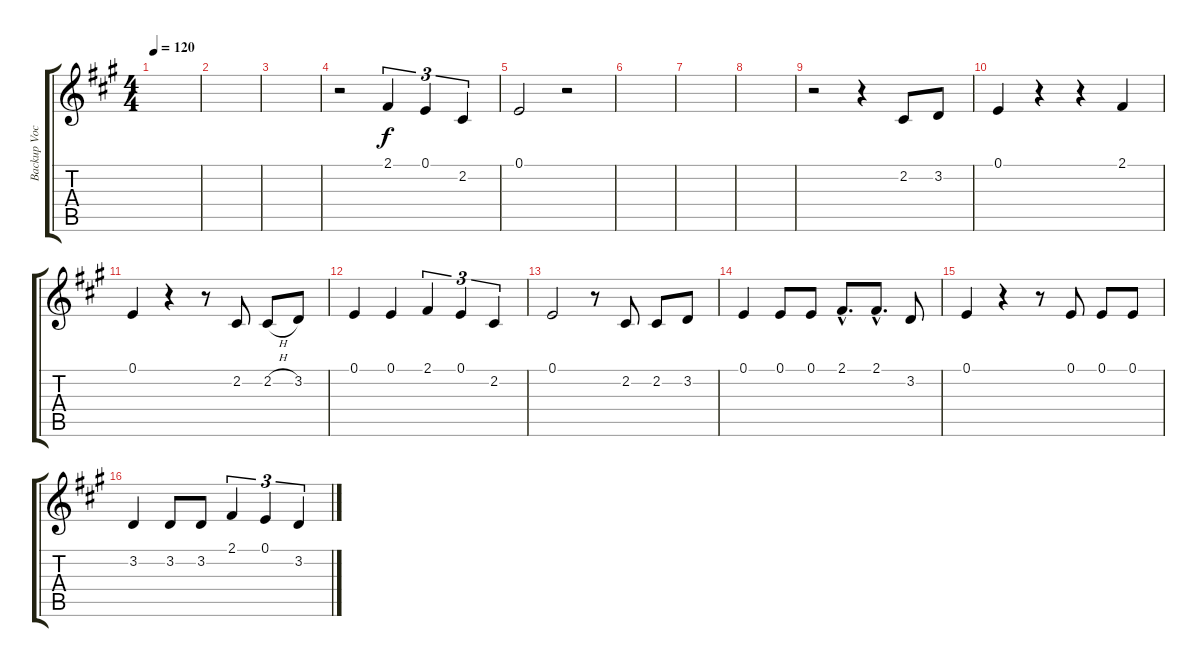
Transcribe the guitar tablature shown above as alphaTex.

\track ("Backup Vocals" "Backup Voc") {instrument altosax}
\staff {score tabs}
\tuning (E4 B3 G3 D3 A2 E2) {hide}
\ts (4 4)
\tempo 120
\clef g2
\ks a
|
|
|
r.2 2.1.4{tu (3 2)} 0.1.4{tu (3 2)} 2.2.4{tu (3 2)} |
0.1.2 r.2 |
|
|
|
r.2 r.4 2.2.8 3.2.8 |
0.1.4 r.4 r.4 2.1.4 |
0.1.4 r.4 r.8 2.2.8 2.2{h}.8 3.2.8 |
0.1.4 0.1.4 2.1.4{tu (3 2)} 0.1.4{tu (3 2)} 2.2.4{tu (3 2)} |
0.1.2 r.8 2.2.8 2.2.8 3.2.8 |
0.1.4 0.1.8 0.1.8 2.1{hac}.8{d} 2.1{hac}.8{d} 3.2.8 |
0.1.4 r.4 r.8 0.1.8 0.1.8 0.1.8 |
3.2.4 3.2.8 3.2.8 2.1.4{tu (3 2)} 0.1.4{tu (3 2)} 3.2.4{tu (3 2)}
